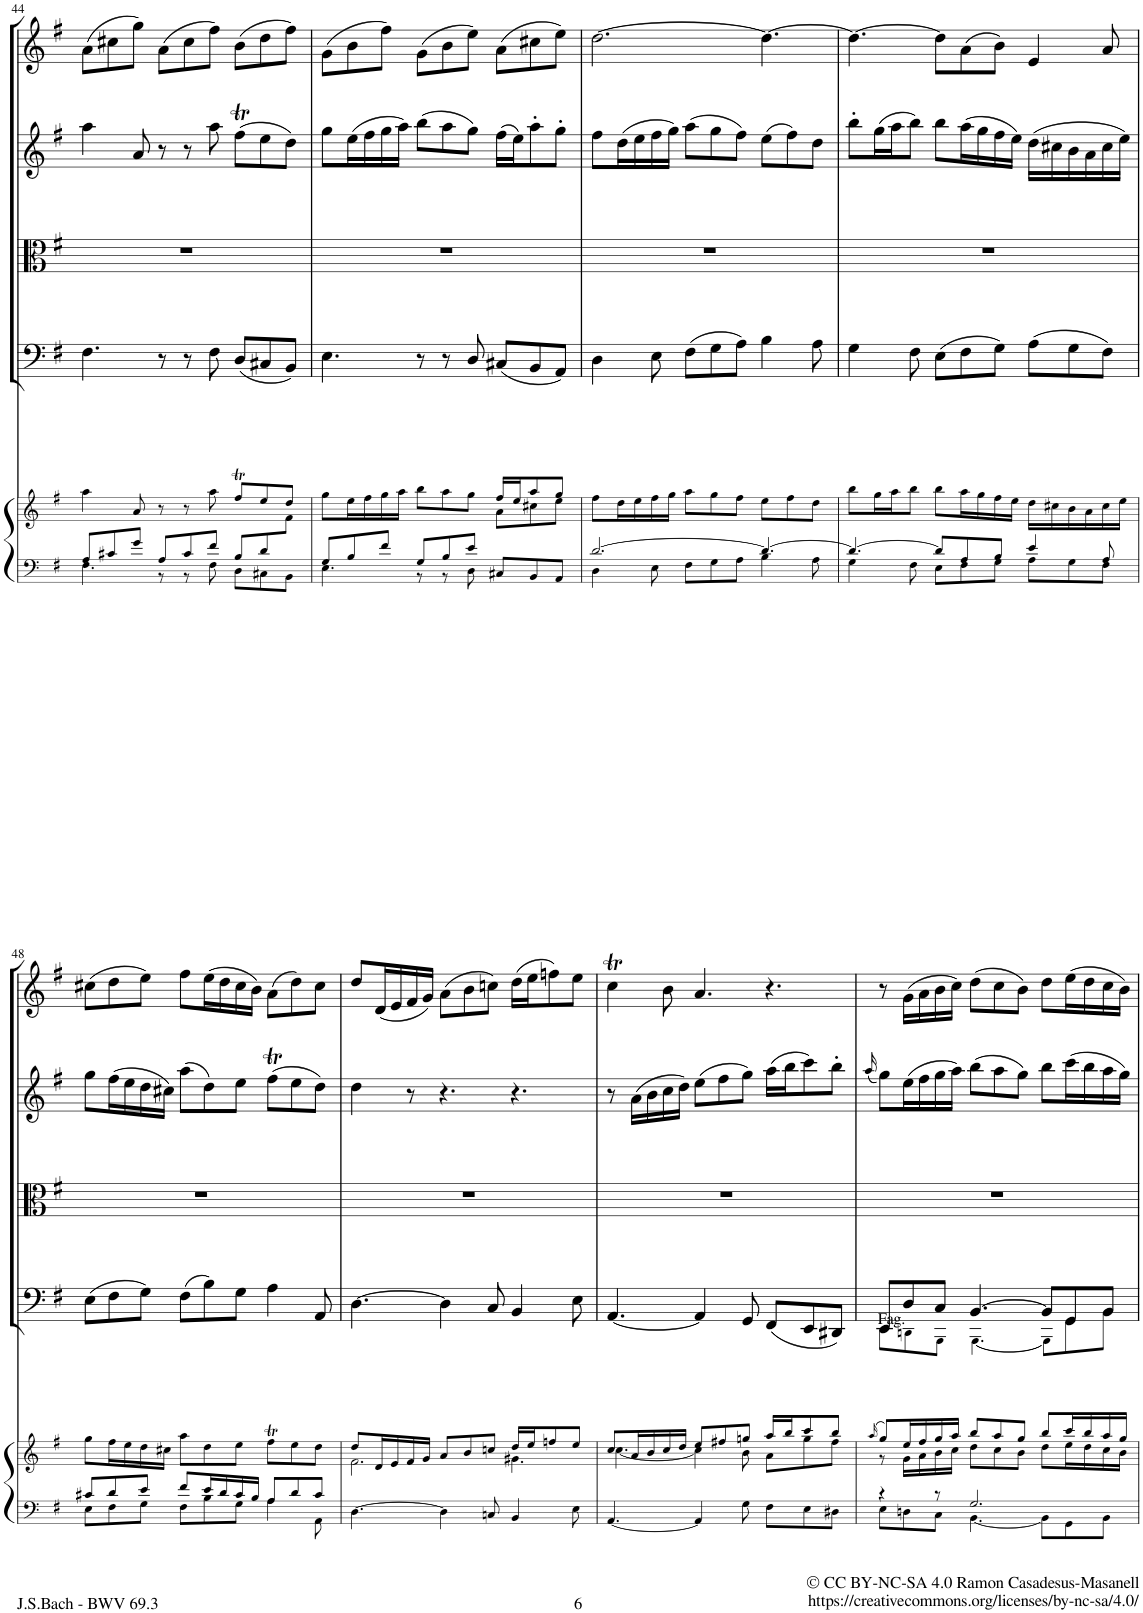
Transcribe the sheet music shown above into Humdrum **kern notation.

**kern	**kern	**kern	**kern	**kern	**kern
*part5	*part5	*part4	*part3	*part2	*part1
*staff6	*staff5	*staff4	*staff3	*staff2	*staff1
*I"Piano reduction	*	*I"Fagotto e Continuo	*I"Alto	*I"Violino I	*I"Oboe
*I'Pno	*	*	*	*	*I'Ob
!!LO:PB:g=z
*clefF4	*clefG2	*clefF4	*clefC3	*clefG2	*clefG2
*k[f#]	*k[f#]	*k[f#]	*k[f#]	*k[f#]	*k[f#]
*M9/8	*M9/8	*M9/8	*M9/8	*M9/8	*M9/8
=44	=44	=44	=44	=44	=44
*^	*^	*	*	*	*
8A/L	4.F#\	4aa\	1ryy	4.F#\	8%9r	4aa\	(8a\L
8c#X/	.	.	.	.	.	.	8cc#X\
8g/J	.	8a/	.	.	.	8a/	8gg\J)
8A/L	8r	8r	.	8r	.	8r	(8a\L
8c#/	8r	8r	.	8r	.	8r	8cc#\
8f#/J	8F#\	8aa\	.	8F#\	.	8aa\	8ff#\J)
8B/L	8D\L	8ff#t/L	.	(8D/L	.	(8ff#t\L	(8b\L
8d/	8C#X\	8ee/	.	8C#X/	.	8ee\	8dd\
8ryy	8BB\J	8dd/J	8f#\J	8BB/J)	.	8dd\J)	8ff#\J)
=45	=45	=45	=45	=45	=45	=45	=45
8G/L	4.E\	8gg\L	2.ryy	4.E\	8%9r	8gg\L	(8g\L
8B/	.	16ee\L	.	.	.	(16ee\L	8b\
.	.	16ff#\	.	.	.	16ff#\	.
8f#/J	.	16gg\	.	.	.	16gg\	8ff#\J)
.	.	16aa\JJ	.	.	.	16aa\JJ)	.
8G/L	8r	8bb\L	.	8r	.	(8bb\L	(8g\L
8B/	8r	8aa\	.	8r	.	8aa\	8b\
8e/J	8D\	8gg\J	.	8D/	.	8gg\J)	8ee\J)
4.ryy	8C#X/L	16ff#/LL	8a\L	(8C#X/L	.	(16ff#\LL	(8a\L
.	.	16ee/J	.	.	.	16ee\J)	.
.	8BB/	8aa/	8cc#X\	8BB/	.	8aa'\	8cc#X\
.	8AA/J	8gg/J	8ee\J	8AA/J)	.	8gg'\J	8ee\J)
*	*	*v	*v	*	*	*	*
=46	=46	=46	=46	=46	=46	=46
[2.d/	4D\	8ff#\L	4D\	8%9r	8ff#\L	[2.dd\
.	.	16dd\L	.	.	(16dd\L	.
.	.	16ee\	.	.	16ee\	.
.	8E\	16ff#\	8E\	.	16ff#\	.
.	.	16gg\JJ	.	.	16gg\JJ)	.
.	8F#\L	8aa\L	(8F#\L	.	(8aa\L	.
.	8G\	8gg\	8G\	.	8gg\	.
.	8A\J	8ff#\J	8A\J)	.	8ff#\J)	.
4.d/_	4B\	8ee\L	4B\	.	(8ee\L	4.dd\_
.	.	8ff#\	.	.	8ff#\)	.
.	8A\	8dd\J	8A\	.	8dd\J	.
=47	=47	=47	=47	=47	=47	=47
4.d/_	4G\	8bb\L	4G\	8%9r	8bb'\L	4.dd\_
.	.	16gg\L	.	.	(16gg\L	.
.	.	16aa\J	.	.	16aa\J	.
.	8F#\	8bb\J	8F#\	.	8bb\J)	.
8d/L]	8E\L	8bb\L	(8E\L	.	8bb\L	8dd\L]
8A/	8F#\	16aa\L	8F#\	.	(16aa\L	(8a\
.	.	16gg\	.	.	16gg\	.
8B/J	8G\J	16ff#\	8G\J)	.	16ff#\	8b\J)
.	.	16ee\JJ	.	.	16ee\JJ)	.
4e/	8A\L	16dd\LL	(8A\L	.	(16dd\LL	4e/
.	.	16cc#X\	.	.	16cc#X\	.
.	8G\	16b\	8G\	.	16b\	.
.	.	16a\	.	.	16a\	.
8A/	8F#\J	16cc#\	8F#\J)	.	16cc#\	8a/
.	.	16ee\JJ	.	.	16ee\JJ)	.
!!LO:LB:g=z
=48	=48	=48	=48	=48	=48	=48
8c#X/L	8E\L	8gg\L	(8E\L	8%9r	8gg\L	(8cc#X\L
8d/	8F#\	16ff#\L	8F#\	.	(16ff#\L	8dd\
.	.	16ee\	.	.	16ee\	.
8e/J	8G\J	16dd\	8G\J)	.	16dd\	8ee\J)
.	.	16cc#X\JJ	.	.	16cc#X\JJ)	.
8f#/L	8F#\L	8aa\L	(8F#\L	.	(8aa\L	8ff#\L
16e/L	8B\	8dd\	8B\)	.	8dd\)	(16ee\L
16d/	.	.	.	.	.	16dd\
16c#/	8G\J	8ee\J	8G\J	.	8ee\J	16cc#\
16B/JJ	.	.	.	.	.	16b\JJ)
8A/L	4A\	8ff#t\L	4A\	.	(8ff#t\L	(8a\L
8d/	.	8ee\	.	.	8ee\	8dd\)
8c#/J	8AA\	8dd\J	8AA/	.	8dd\J)	8cc#\J
*v	*v	*	*	*	*	*
=49	=49	=49	=49	=49	=49
*	*^	*	*	*	*
[4.D\	8dd/L	2.f#\	[4.D\	8%9r	4dd\	8dd/L
.	16d/L	.	.	.	.	(16d/L
.	16e/	.	.	.	.	16e/
.	16f#/	.	.	.	8r	16f#/
.	16g/JJ	.	.	.	.	16g/JJ)
4D\]	8a/L	.	4D\]	.	4.r	(8a\L
.	8b/	.	.	.	.	8b\
8Cn/	8ccn/J	.	8C/	.	.	8ccn\J)
4BB/	16dd/LL	4.g#X\	4BB/	.	4.r	(16dd\LL
.	16ee/J	.	.	.	.	16ee\J
.	8ffn/	.	.	.	.	8ffn\)
8E\	8ee/J	.	8E\	.	.	8ee\J
=50	=50	=50	=50	=50	=50	=50
[4.AA/	8cc/L	[4.cc\	[4.AA/	8%9r	8r	4ccT\
.	16a/L	.	.	.	(16a\LL	.
.	16b/	.	.	.	16b\	.
.	16cc/	.	.	.	16cc\	8b\
.	16dd/JJ	.	.	.	16dd\JJ)	.
4AA/]	8ee/L	4cc\]	4AA/]	.	(8ee\L	4.a/
.	8ff#X/	.	.	.	8ff#\	.
8G\	8ggn/J	8b\	8GG/	.	8gg\J)	.
8F#\L	16aa/LL	8a\L	(8FF#/L	.	(16aa\LL	4.r
.	16bb/J	.	.	.	16bb\J	.
8E\	8ccc/	8gg\	8EE/	.	8ccc\)	.
8D#X\J	8bb/J	8ff#\J	8DD#X/J)	.	8bb'\J	.
=51	=51	=51	=51	=51	=51	=51
.	(16qaa/	.	.	.	(16qaa/	.
*^	*	*	*^	*	*	*
!	!	!	!	!LO:TX:a:t=Fag.	!	!	!	!
4r	8E\L	8gg/L)	8r	8EE/L	8EE!\L	8%9r	8gg\L)	8r
.	8Dn\	16ee/L	16g\LL	8D/	8DDn!\	.	(16ee\L	(16g\LL
.	.	16ff#/	16a\	.	.	.	16ff#\	16a\
8r	8C\J	16gg/	16b\	8C/J	8BBB!\J	.	16gg\	16b\
.	.	16aa/JJ	16cc\JJ	.	.	.	16aa\JJ)	16cc\JJ)
2.G/	[4.BB\	8bb/L	8dd\L	[4.BB/	[4.BBB!\	.	(8bb\L	(8dd\L
.	.	8aa/	8cc\	.	.	.	8aa\	8cc\
.	.	8gg/J	8b\J	.	.	.	8gg\J)	8b\J)
.	8BB\L]	8bb/L	8dd\L	8BB/L]	8BBB!\L]	.	8bb\L	8dd\L
.	8GG\	16ccc/L	16ee\L	8GG/	8GG!\	.	(16ccc\L	(16ee\L
.	.	16bb/	16dd\	.	.	.	16bb\	16dd\
.	8BB\J	16aa/	16cc\	8BB/J	8BB!\J	.	16aa\	16cc\
.	.	16gg/JJ	16b\JJ	.	.	.	16gg\JJ)	16b\JJ)
*v	*v	*	*	*v	*v	*	*	*
*	*v	*v	*	*	*	*
=	=	=	=	=	=
*-	*-	*-	*-	*-	*-
